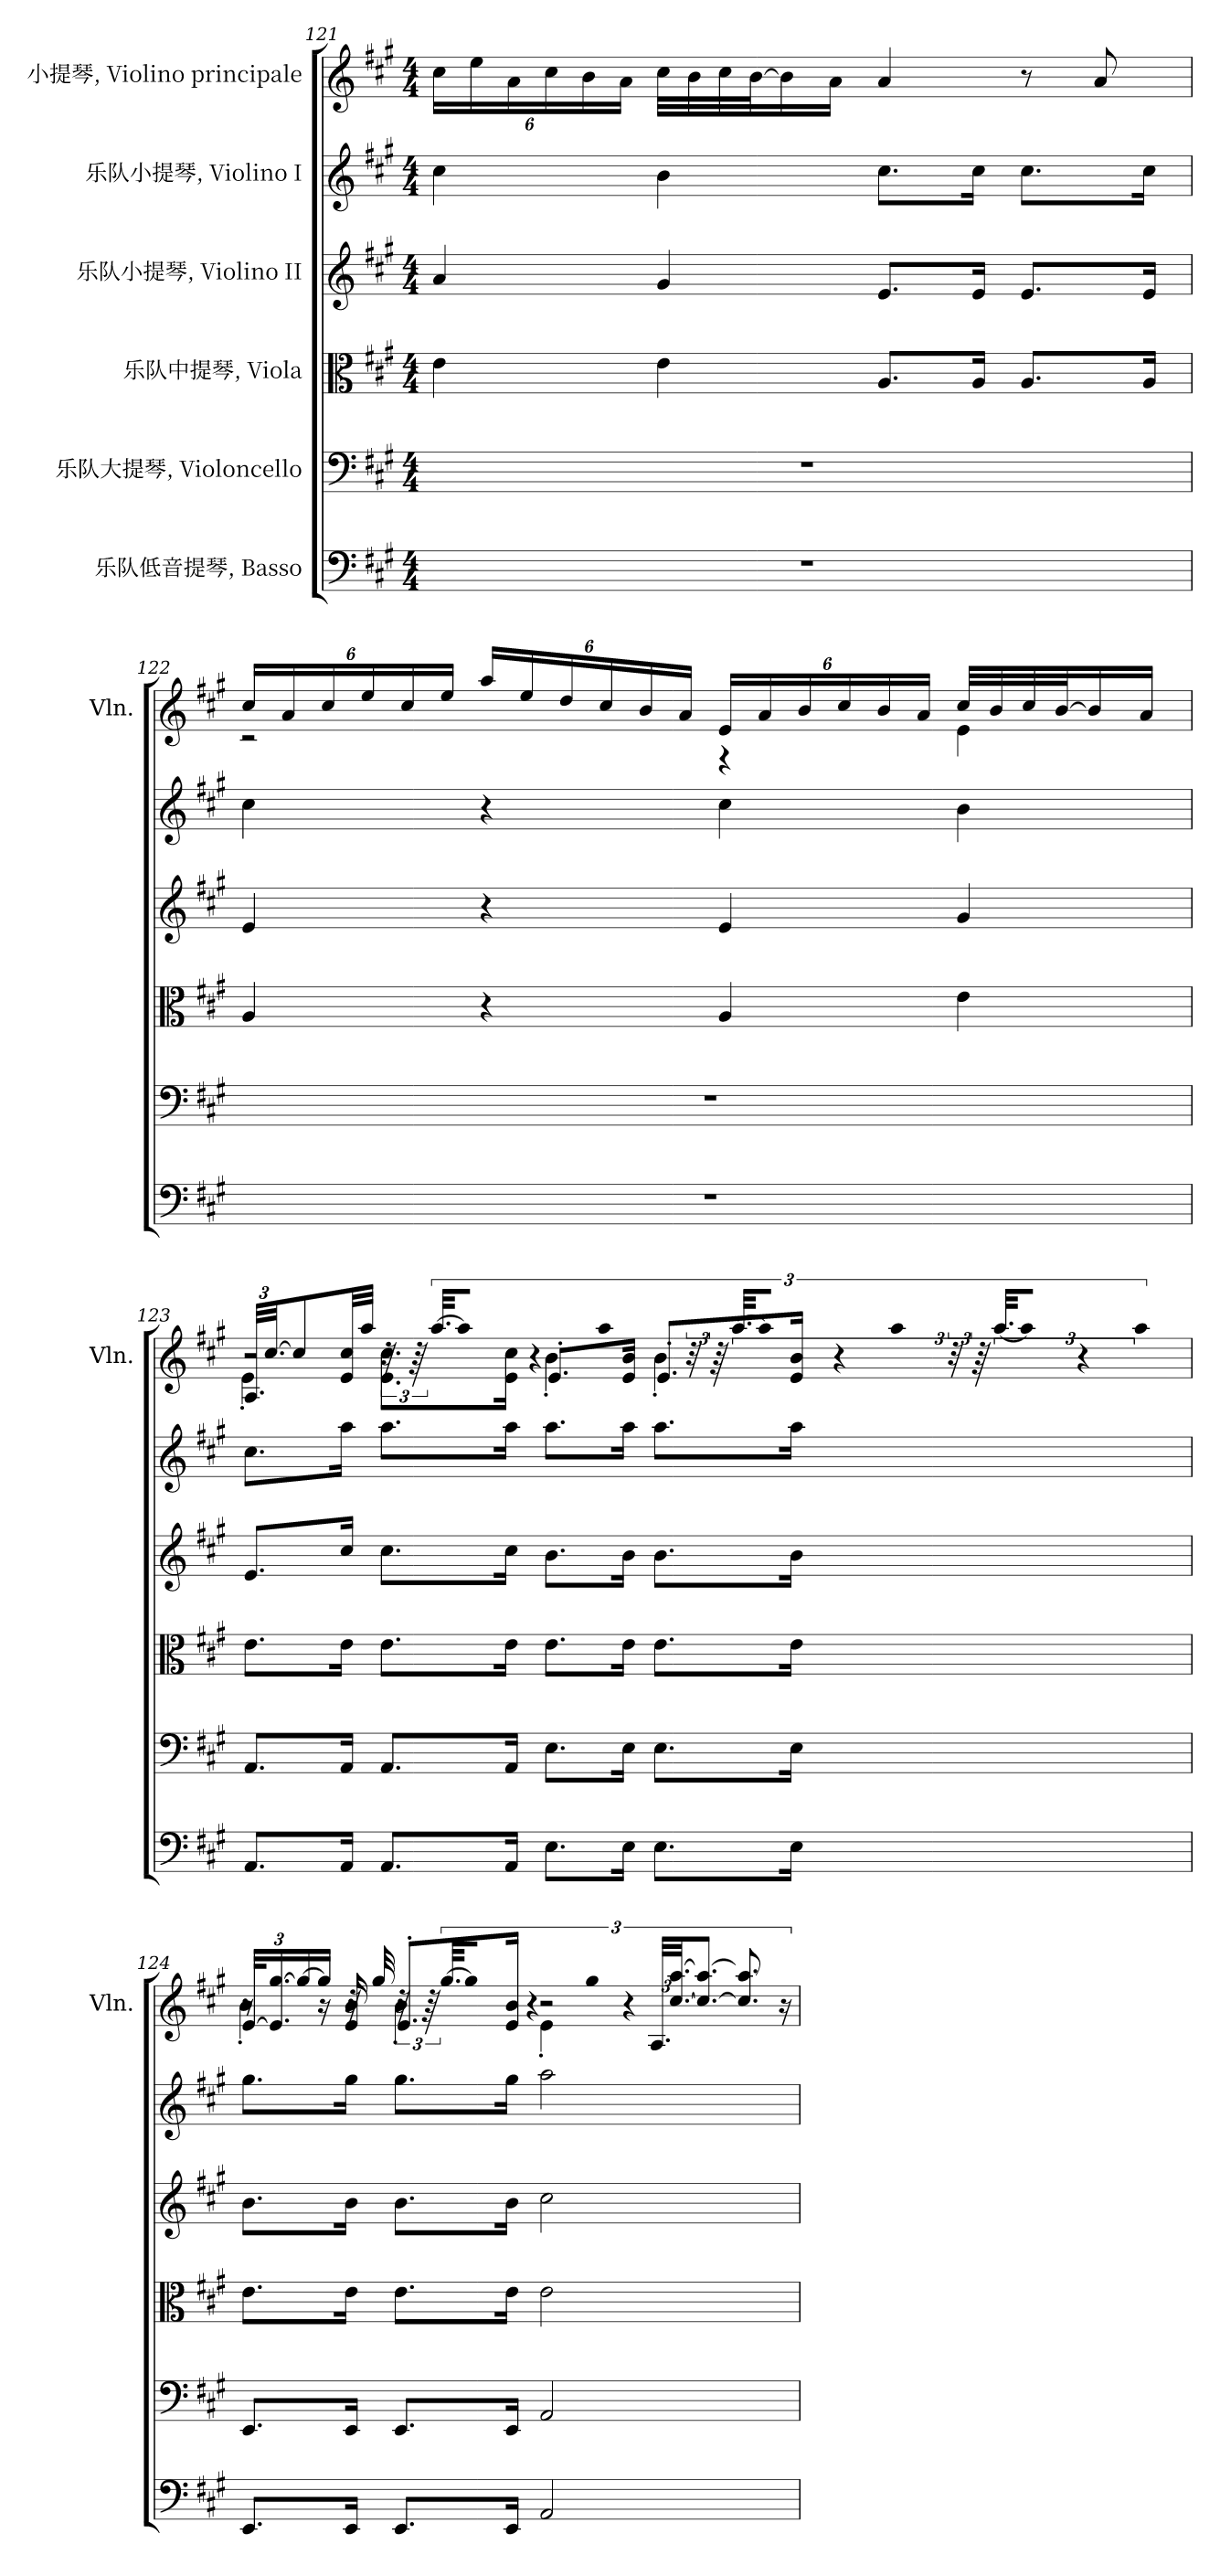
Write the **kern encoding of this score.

**kern	**kern	**kern	**kern	**kern	**kern
*part6	*part5	*part4	*part3	*part2	*part1
*staff6	*staff5	*staff4	*staff3	*staff2	*staff1
*I"乐队低音提琴, Basso	*I"乐队大提琴, Violoncello	*I"乐队中提琴, Viola	*I"乐队小提琴, Violino II	*I"乐队小提琴, Violino I	*I"小提琴, Violino principale
*	*	*	*	*	*I'Vln.
*clefF4	*clefF4	*clefC3	*clefG2	*clefG2	*clefG2
*ITrd7c12	*	*	*	*	*
*k[f#c#g#]	*k[f#c#g#]	*k[f#c#g#]	*k[f#c#g#]	*k[f#c#g#]	*k[f#c#g#]
*M4/4	*M4/4	*M4/4	*M4/4	*M4/4	*M4/4
*	*	*	*	*	*Xbrackettup
=121	=121	=121	=121	=121	=121
1r	1r	4e\	4a/	4cc#\	24cc#\LL
.	.	.	.	.	24ee\
.	.	.	.	.	24a\
.	.	.	.	.	24cc#\
.	.	.	.	.	24b\
.	.	.	.	.	24a\JJ
.	.	4e\	4g#/	4b\	32cc#\LLL
.	.	.	.	.	32b\
.	.	.	.	.	32cc#\
.	.	.	.	.	[32b\J
.	.	.	.	.	16b\]
.	.	.	.	.	16a\JJ
.	.	8.A/L	8.e/L	8.cc#\L	4a/
.	.	16A/Jk	16e/Jk	16cc#\Jk	.
.	.	8.A/L	8.e/L	8.cc#\L	8r
.	.	.	.	.	8a/
.	.	16A/Jk	16e/Jk	16cc#\Jk	.
!!LO:PB:g=z
=122	=122	=122	=122	=122	=122
*	*	*	*	*	*^
1r	1r	4A/	4e/	4cc#\	24cc#/LL	2r
.	.	.	.	.	24a/	.
.	.	.	.	.	24cc#/	.
.	.	.	.	.	24ee/	.
.	.	.	.	.	24cc#/	.
.	.	.	.	.	24ee/JJ	.
.	.	4r	4r	4r	24aa/LL	.
.	.	.	.	.	24ee/	.
.	.	.	.	.	24dd/	.
.	.	.	.	.	24cc#/	.
.	.	.	.	.	24b/	.
.	.	.	.	.	24a/JJ	.
.	.	4A/	4e/	4cc#\	24e/LL	4r
.	.	.	.	.	24a/	.
.	.	.	.	.	24b/	.
.	.	.	.	.	24cc#/	.
.	.	.	.	.	24b/	.
.	.	.	.	.	24a/JJ	.
.	.	4e\	4g#/	4b\	32cc#/LLL	4e\
.	.	.	.	.	32b/	.
.	.	.	.	.	32cc#/	.
.	.	.	.	.	[32b/J	.
.	.	.	.	.	16b/]	.
.	.	.	.	.	16a/JJ	.
!!LO:LB:g=z
=123	=123	=123	=123	=123	=123	=123
*	*	*	*	*	*	*^
8.AAA/L	8.AA/L	8.e\L	8.e/L	8.cc#\L	48.A/LLL	4e'\	2r
.	.	.	.	.	[48.cc#/JJ	.	.
.	.	.	.	.	8cc#/]	.	.
16AAA/Jk	16AA/Jk	16e\Jk	16cc#/Jk	16aa\Jk	32e/ 32cc#/LL	.	.
.	.	.	.	.	32aa/JJJ	.	.
*	*	*	*	*	*brackettup	*	*
8.AAA/L	8.AA/L	8.e\L	8.cc#\L	8.aa\L	48r	8.e\ 8.cc#\L	.
.	.	.	.	.	96r	.	.
.	.	.	.	.	[48.aa/KKL	.	.
.	.	.	.	.	8aa/J]	.	.
16AAA/Jk	16AA/Jk	16e\Jk	16cc#\Jk	16aa\Jk	32r	16e\ 16cc#\Jk	.
.	.	.	.	.	32aa/	.	.
8.EE\L	8.E\L	8.e\L	8.b\L	8.aa\L	48r	4b'\	8.e'/L
.	.	.	.	.	96r	.	.
.	.	.	.	.	[48.aa/KKL	.	.
.	.	.	.	.	8aa/J]	.	.
16EE\Jk	16E\Jk	16e\Jk	16b\Jk	16aa\Jk	32r	.	16e/ 16b/Jk
.	.	.	.	.	32aa/	.	.
8.EE\L	8.E\L	8.e\L	8.b\L	8.aa\L	48r	4b'\	8.e'/L
.	.	.	.	.	96r	.	.
.	.	.	.	.	[48.aa/KKL	.	.
.	.	.	.	.	8aa/J]	.	.
16EE\Jk	16E\Jk	16e\Jk	16b\Jk	16aa\Jk	32r	.	16e/ 16b/Jk
.	.	.	.	.	32aa/	.	.
!!LO:PB:g=z	!!	!!
=124	=124	=124	=124	=124	=124	=124	=124
*	*	*	*	*	*Xbrackettup	*	*
8.EEE/L	8.EE/L	8.e\L	8.b\L	8.gg#\L	[48e/KLL	4b'\	8r
.	.	.	.	.	24.e/] [24.gg#/	.	.
.	.	.	.	.	24gg#/_	.	.
.	.	.	.	.	16gg#/JJ]	.	16r
16EEE/Jk	16EE/Jk	16e\Jk	16b\Jk	16gg#\Jk	32r	.	16e/ 16b/
.	.	.	.	.	32gg#/	.	.
*	*	*	*	*	*brackettup	*	*
8.EEE/L	8.EE/L	8.e\L	8.b\L	8.gg#\L	48r	4b'\	8.e'/L
.	.	.	.	.	96r	.	.
.	.	.	.	.	[48.gg#/KKL	.	.
.	.	.	.	.	8gg#/J]	.	.
16EEE/Jk	16EE/Jk	16e\Jk	16b\Jk	16gg#\Jk	32r	.	16e/ 16b/Jk
.	.	.	.	.	32gg#/	.	.
*	*	*	*	*	*Xbrackettup	*	*
2AAA/	2AA/	2e\	2cc#\	2aa\	48.A/LLL	4e'\	2r
.	.	.	.	.	[48.cc#/ [48.aa/JJ	.	.
.	.	.	.	.	8.cc#/_ 8.aa/_J	.	.
.	.	.	.	.	8.cc#/] 8.aa/]	4r	.
.	.	.	.	.	16r	.	.
*	*	*	*	*	*v	*v	*v
=	=	=	=	=	=
*-	*-	*-	*-	*-	*-
